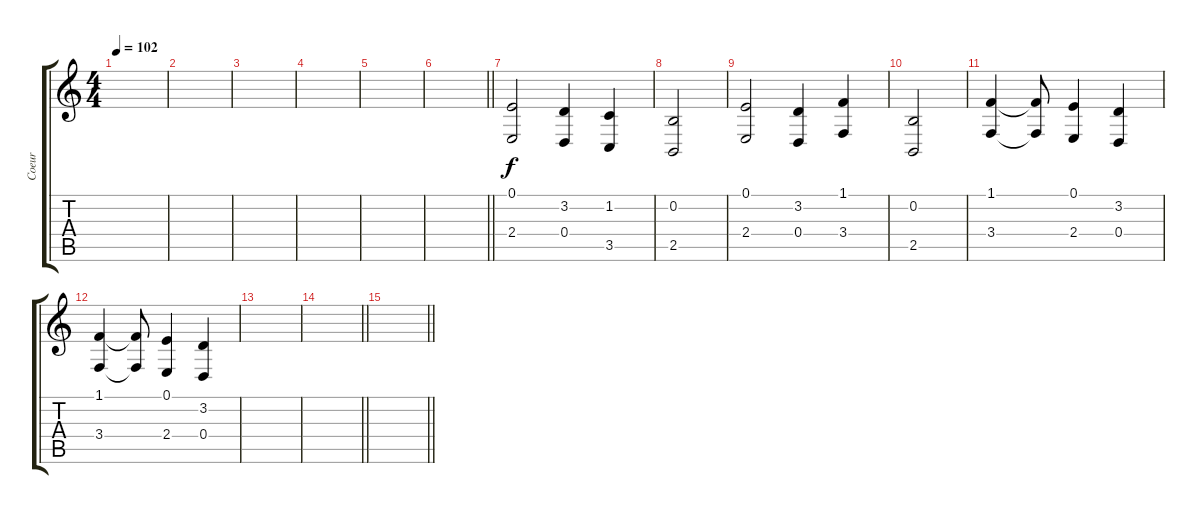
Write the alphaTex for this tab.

\track ("Coeur" "Coeur") {instrument choiraahs}
\staff {score tabs}
\tuning (E4 B3 G3 D3 A2 E2) {hide}
\ts (4 4)
\tempo 102
\clef g2
\ks c
|
|
|
|
|
\barLineRight lightlight
|
(0.1 2.4).2 (3.2 0.4).4 (1.2 3.5).4 |
(0.2 2.5).2 |
(0.1 2.4).2 (3.2 0.4).4 (1.1 3.4).4 |
(0.2 2.5).2 |
(1.1 3.4).4 (1.1{t} 3.4{t}).8 (0.1 2.4).4 (3.2 0.4).4 |
(1.1 3.4).4 (1.1{t} 3.4{t}).8 (0.1 2.4).4 (3.2 0.4).4 |
|
\barLineRight lightlight
|
\barLineRight lightlight
